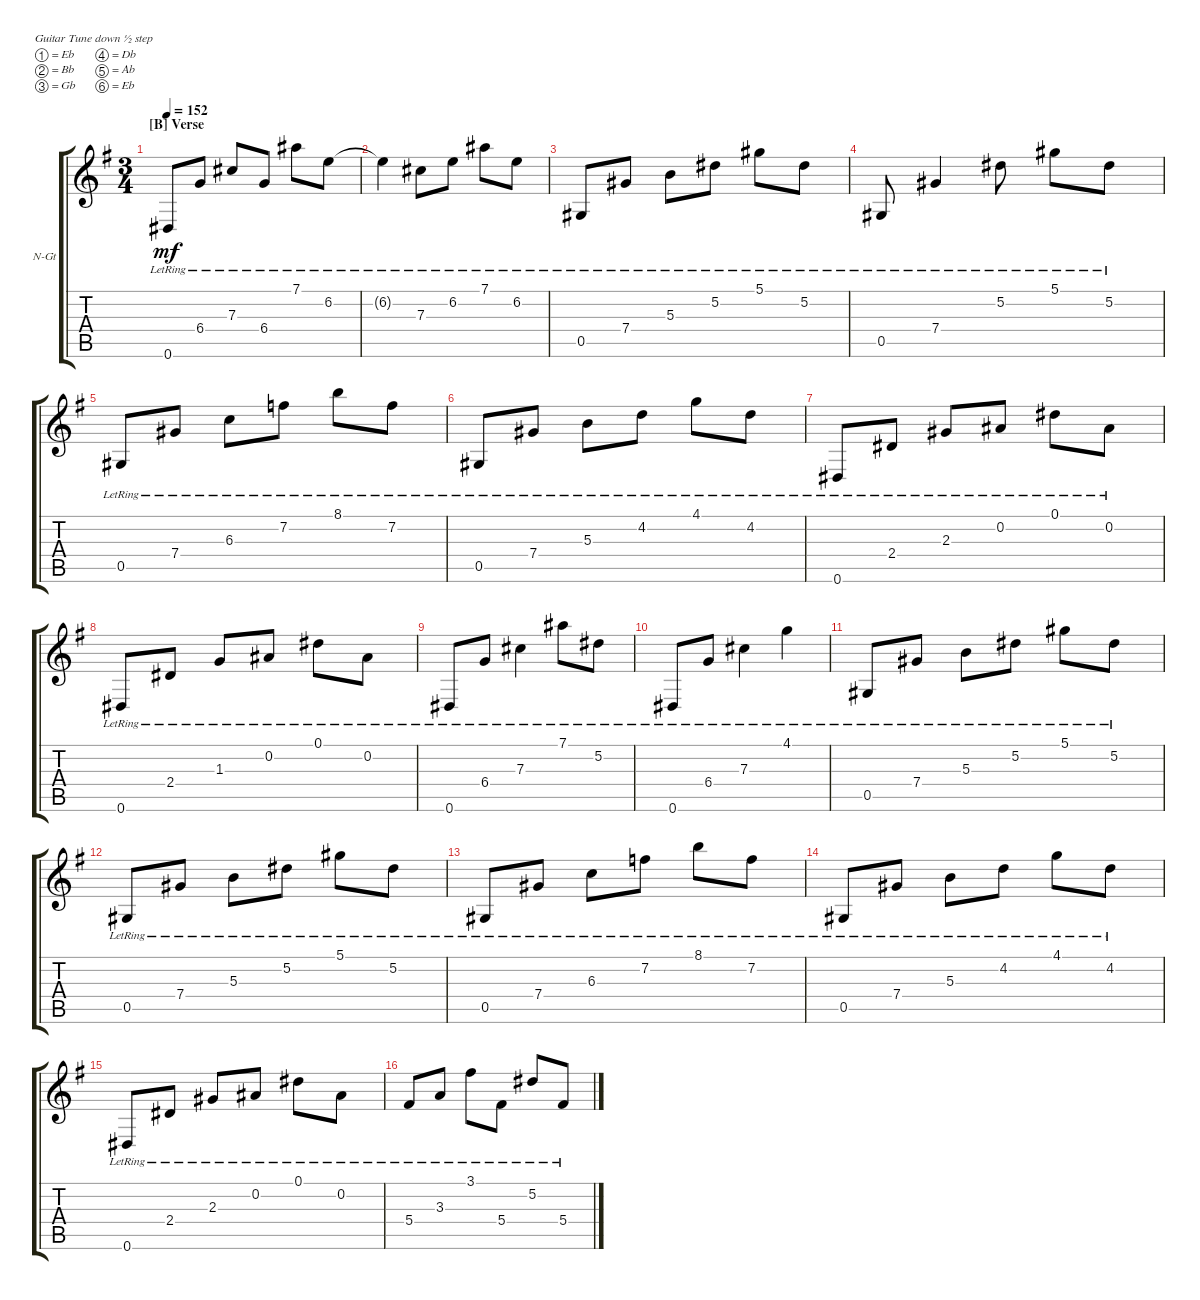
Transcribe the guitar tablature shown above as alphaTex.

\defaultSystemsLayout 4
\bracketExtendMode groupsimilarinstruments
\firstSystemTrackNameOrientation horizontal
\otherSystemsTrackNameOrientation horizontal
\track ("Nylon Guitar" "N-Gt") {solo instrument acousticguitarnylon}
\staff {score tabs}
\tuning (Eb4 Bb3 Gb3 Db3 Ab2 Eb2)
\ts (3 4)
\section ("B" "Verse")
\tempo 152
\clef g2
\ks g
0.6{lr}.8{dy mf} 6.4{lr}.8 7.3{lr}.8 6.4{lr}.8 7.1{lr}.8 6.2{lr}.8 |
6.2{lr t}.4 7.3{lr}.8 6.2{lr}.8 7.1{lr}.8 6.2{lr}.8 |
0.5{lr}.8 7.4{lr}.8 5.3{lr}.8 5.2{lr}.8 5.1{lr}.8 5.2{lr}.8 |
0.5{lr}.8 7.4{lr}.4 5.2{lr}.8 5.1{lr}.8 5.2{lr}.8 |
0.5{lr}.8 7.4{lr}.8 6.3{lr}.8 7.2{lr}.8 8.1{lr}.8 7.2{lr}.8 |
0.5{lr}.8 7.4{lr}.8 5.3{lr}.8 4.2{lr}.8 4.1{lr}.8 4.2{lr}.8 |
0.6{lr}.8 2.4{lr}.8 2.3{lr}.8 0.2{lr}.8 0.1{lr}.8 0.2{lr}.8 |
0.6{lr}.8 2.4{lr}.8 1.3{lr}.8 0.2{lr}.8 0.1{lr}.8 0.2{lr}.8 |
0.6{lr}.8 6.4{lr}.8 7.3{lr}.4 7.1{lr}.8 5.2{lr}.8 |
0.6{lr}.8 6.4{lr}.8 7.3{lr}.4 4.1{lr}.4 |
0.5{lr}.8 7.4{lr}.8 5.3{lr}.8 5.2{lr}.8 5.1{lr}.8 5.2{lr}.8 |
0.5{lr}.8 7.4{lr}.8 5.3{lr}.8 5.2{lr}.8 5.1{lr}.8 5.2{lr}.8 |
0.5{lr}.8 7.4{lr}.8 6.3{lr}.8 7.2{lr}.8 8.1{lr}.8 7.2{lr}.8 |
0.5{lr}.8 7.4{lr}.8 5.3{lr}.8 4.2{lr}.8 4.1{lr}.8 4.2{lr}.8 |
0.6{lr}.8 2.4{lr}.8 2.3{lr}.8 0.2{lr}.8 0.1{lr}.8 0.2{lr}.8 |
5.4{lr}.8 3.3{lr}.8 3.1{lr}.8 5.4{lr}.8 5.2{lr}.8 5.4{lr}.8
